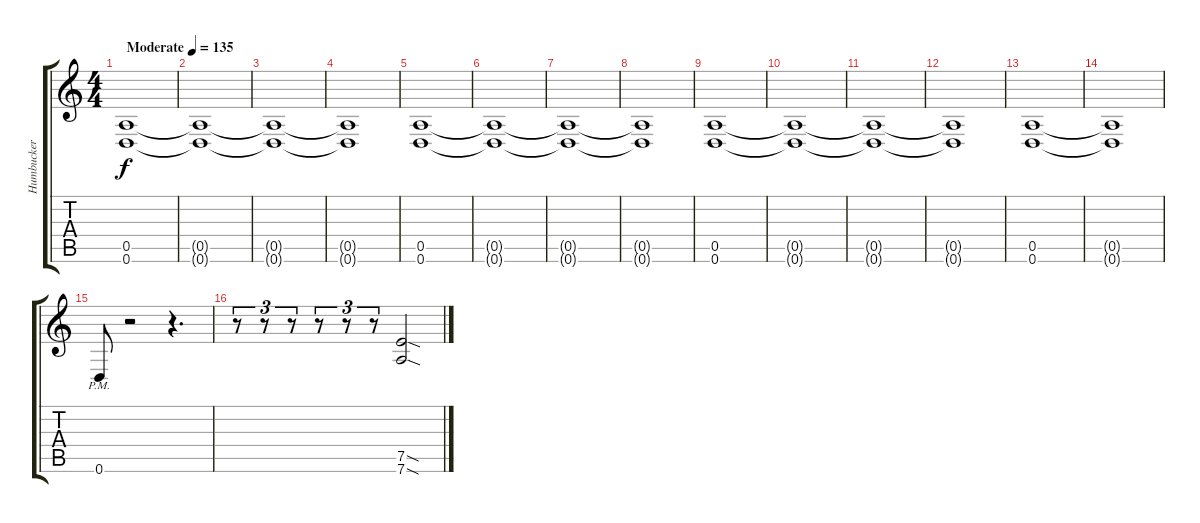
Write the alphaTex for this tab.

\track ("Humbucker" "Humbucker") {instrument distortionguitar}
\staff {score tabs}
\tuning (E4 B3 G3 D3 A2 D2) {hide}
\ts (4 4)
\tempo (135 "Moderate")
\clef g2
\ks c
(0.5 0.6).1{dy f instrument distortionguitar} |
(0.5{t} 0.6{t}).1 |
(0.5{t} 0.6{t}).1 |
(0.5{t} 0.6{t}).1 |
(0.5 0.6).1 |
(0.5{t} 0.6{t}).1 |
(0.5{t} 0.6{t}).1 |
(0.5{t} 0.6{t}).1 |
(0.5 0.6).1 |
(0.5{t} 0.6{t}).1 |
(0.5{t} 0.6{t}).1 |
(0.5{t} 0.6{t}).1 |
(0.5 0.6).1 |
(0.5{t} 0.6{t}).1 |
0.6{pm}.8 r.2 r.4{d} |
r.8{tu (3 2)} r.8{tu (3 2)} r.8{tu (3 2)} r.8{tu (3 2)} r.8{tu (3 2)} r.8{tu (3 2)} (7.5{sod} 7.6{sod}).2
